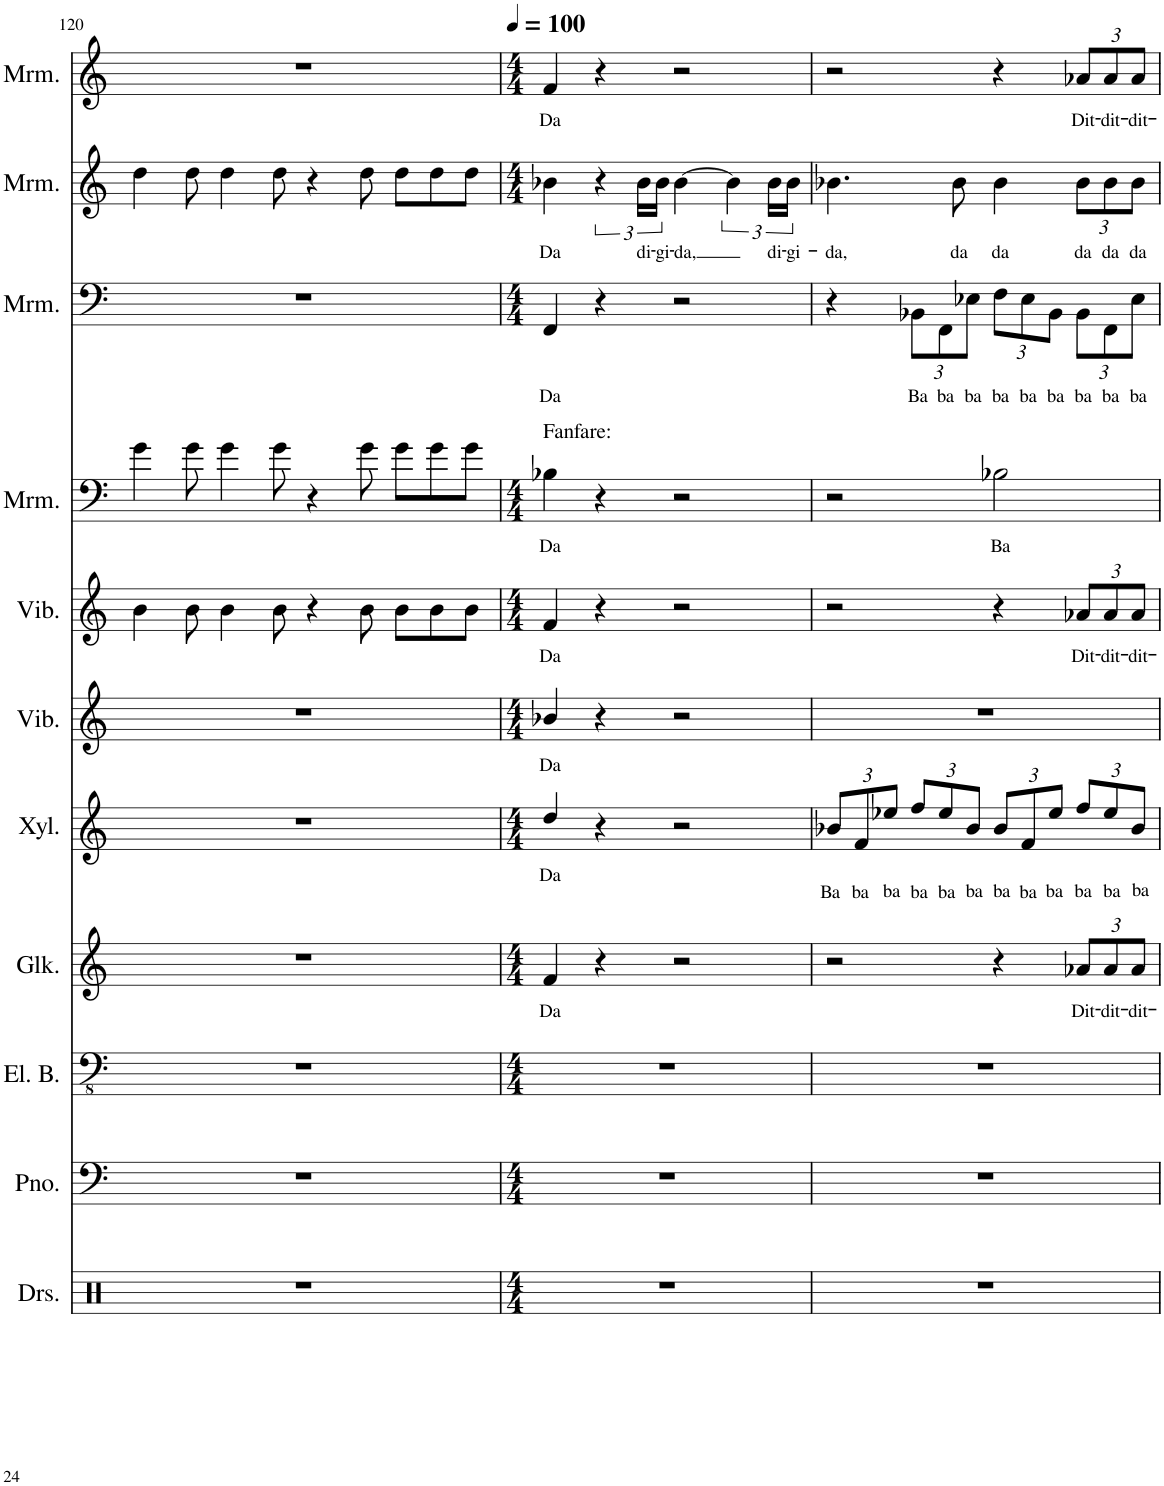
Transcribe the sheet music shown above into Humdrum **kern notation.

**kern	**kern	**kern	**kern	**text	**kern	**text	**kern	**text	**kern	**text	**kern	**text	**kern	**text	**kern	**text	**kern	**text
*part11	*part10	*part9	*part8	*part8	*part7	*part7	*part6	*part6	*part5	*part5	*part4	*part4	*part3	*part3	*part2	*part2	*part1	*part1
*staff11	*staff10	*staff9	*staff8	*staff8	*staff7	*staff7	*staff6	*staff6	*staff5	*staff5	*staff4	*staff4	*staff3	*staff3	*staff2	*staff2	*staff1	*staff1
*I"Drumset	*I"Piano	*I"Electric Bass	*I"Glockenspiel	*	*I"Xylophone	*	*I"Vibraphone	*	*I"Vibraphone	*	*I"Marimba	*	*I"Marimba	*	*I"Marimba	*	*I"Marimba	*
*I'Drs.	*I'Pno.	*I'El. B.	*I'Glk.	*	*I'Xyl.	*	*I'Vib.	*	*I'Vib.	*	*I'Mrm.	*	*I'Mrm.	*	*I'Mrm.	*	*I'Mrm.	*
!!LO:PB:g=z
*clefX	*clefF4	*clefFv4	*clefG2	*	*clefG2	*	*clefG2	*	*clefG2	*	*clefF4	*	*clefF4	*	*clefG2	*	*clefG2	*
*	*	*	*Trd-14c-24	*	*Trd-7c-12	*	*	*	*	*	*	*	*	*	*	*	*	*
*k[]	*k[]	*k[]	*k[]	*	*k[]	*	*k[]	*	*k[]	*	*k[]	*	*k[]	*	*k[]	*	*k[]	*
*M12/8	*M12/8	*M12/8	*M12/8	*	*M12/8	*	*M12/8	*	*M12/8	*	*M12/8	*	*M12/8	*	*M12/8	*	*M12/8	*
=120	=120	=120	=120	=120	=120	=120	=120	=120	=120	=120	=120	=120	=120	=120	=120	=120	=120	=120
1.r	1.r	1.r	1.r	.	1.r	.	1.r	.	4b\	.	4g\	.	1.r	.	4dd\	.	1.r	.
.	.	.	.	.	.	.	.	.	8b\	.	8g\	.	.	.	8dd\	.	.	.
.	.	.	.	.	.	.	.	.	4b\	.	4g\	.	.	.	4dd\	.	.	.
.	.	.	.	.	.	.	.	.	8b\	.	8g\	.	.	.	8dd\	.	.	.
.	.	.	.	.	.	.	.	.	4r	.	4r	.	.	.	4r	.	.	.
.	.	.	.	.	.	.	.	.	8b\	.	8g\	.	.	.	8dd\	.	.	.
.	.	.	.	.	.	.	.	.	8b\L	.	8g\L	.	.	.	8dd\L	.	.	.
.	.	.	.	.	.	.	.	.	8b\	.	8g\	.	.	.	8dd\	.	.	.
.	.	.	.	.	.	.	.	.	8b\J	.	8g\J	.	.	.	8dd\J	.	.	.
=121	=121	=121	=121	=121	=121	=121	=121	=121	=121	=121	=121	=121	=121	=121	=121	=121	=121	=121
*M4/4	*M4/4	*M4/4	*M4/4	*	*M4/4	*	*M4/4	*	*M4/4	*	*M4/4	*	*M4/4	*	*M4/4	*	*M4/4	*
*	*	*	*	*	*	*	*	*	*	*	*	*	*	*	*	*	*MM100	*
!	!	!	!	!	!	!	!	!	!	!	!LO:TX:a:t=Fanfare&colon;	!	!	!	!	!	!	!
!	!	!	!	!LO:LY:b	!	!LO:LY:b	!	!LO:LY:b	!	!LO:LY:b	!	!LO:LY:b	!	!LO:LY:b	!	!LO:LY:b	!	!LO:LY:b
1r	1r	1r	4f/	Da	4dd/	Da	4b-X/	Da	4f/	Da	4B-X\	Da	4FF/	Da	4b-X\	Da	4f/	Da
.	.	.	4r	.	4r	.	4r	.	4r	.	4r	.	4r	.	6r	.	4r	.
!	!	!	!	!	!	!	!	!	!	!	!	!	!	!	!	!LO:LY:b	!	!
.	.	.	.	.	.	.	.	.	.	.	.	.	.	.	24b-\LL	di-	.	.
!	!	!	!	!	!	!	!	!	!	!	!	!	!	!	!	!LO:LY:b	!	!
.	.	.	.	.	.	.	.	.	.	.	.	.	.	.	24b-\JJ	-gi-	.	.
!	!	!	!	!	!	!	!	!	!	!	!	!	!	!	!	!LO:LY:b	!	!
.	.	.	2r	.	2r	.	2r	.	2r	.	2r	.	2r	.	[4b-\	-da,	2r	.
.	.	.	.	.	.	.	.	.	.	.	.	.	.	.	6b-\]	.	.	.
!	!	!	!	!	!	!	!	!	!	!	!	!	!	!	!	!LO:LY:b	!	!
.	.	.	.	.	.	.	.	.	.	.	.	.	.	.	24b-\LL	di-	.	.
!	!	!	!	!	!	!	!	!	!	!	!	!	!	!	!	!LO:LY:b	!	!
.	.	.	.	.	.	.	.	.	.	.	.	.	.	.	24b-\JJ	-gi-	.	.
=122	=122	=122	=122	=122	=122	=122	=122	=122	=122	=122	=122	=122	=122	=122	=122	=122	=122	=122
*	*	*	*	*	*Xbrackettup	*	*	*	*	*	*	*	*	*	*	*	*	*
!	!	!	!	!	!	!LO:LY:b	!	!	!	!	!	!	!	!	!	!LO:LY:b	!	!
1r	1r	1r	2r	.	12b-X/L	Ba	1r	.	2r	.	2r	.	4r	.	4.b-X\	-da,	2r	.
!	!	!	!	!	!	!LO:LY:b	!	!	!	!	!	!	!	!	!	!	!	!
.	.	.	.	.	12f/	ba	.	.	.	.	.	.	.	.	.	.	.	.
!	!	!	!	!	!	!LO:LY:b	!	!	!	!	!	!	!	!	!	!	!	!
.	.	.	.	.	12ee-X/J	ba	.	.	.	.	.	.	.	.	.	.	.	.
!	!	!	!	!	!	!LO:LY:b	!	!	!	!	!	!	!	!	!	!	!	!
*	*	*	*	*	*	*	*	*	*	*	*	*	*Xbrackettup	*	*	*	*	*
!	!	!	!	!	!	!	!	!	!	!	!	!	!	!LO:LY:b	!	!	!	!
.	.	.	.	.	12ff/L	ba	.	.	.	.	.	.	12BB-X\L	Ba	.	.	.	.
!	!	!	!	!	!	!LO:LY:b	!	!	!	!	!	!	!	!LO:LY:b	!	!	!	!
.	.	.	.	.	12ee-/	ba	.	.	.	.	.	.	12FF\	ba	.	.	.	.
!	!	!	!	!	!	!	!	!	!	!	!	!	!	!	!	!LO:LY:b	!	!
.	.	.	.	.	.	.	.	.	.	.	.	.	.	.	8b-\	da	.	.
!	!	!	!	!	!	!LO:LY:b	!	!	!	!	!	!	!	!LO:LY:b	!	!	!	!
.	.	.	.	.	12b-/J	ba	.	.	.	.	.	.	12E-X\J	ba	.	.	.	.
!	!	!	!	!	!	!LO:LY:b	!	!	!	!	!	!LO:LY:b	!	!LO:LY:b	!	!LO:LY:b	!	!
.	.	.	4r	.	12b-/L	ba	.	.	4r	.	2B-X\	Ba	12F\L	ba	4b-\	da	4r	.
!	!	!	!	!	!	!LO:LY:b	!	!	!	!	!	!	!	!LO:LY:b	!	!	!	!
.	.	.	.	.	12f/	ba	.	.	.	.	.	.	12E-\	ba	.	.	.	.
!	!	!	!	!	!	!LO:LY:b	!	!	!	!	!	!	!	!LO:LY:b	!	!	!	!
.	.	.	.	.	12ee-/J	ba	.	.	.	.	.	.	12BB-\J	ba	.	.	.	.
*	*	*	*Xbrackettup	*	*	*	*	*	*	*	*	*	*	*	*	*	*	*
!	!	!	!	!LO:LY:b	!	!LO:LY:b	!	!	!	!	!	!	!	!	!	!	!	!
*	*	*	*	*	*	*	*	*	*Xbrackettup	*	*	*	*	*	*	*	*	*
!	!	!	!	!	!	!	!	!	!	!LO:LY:b	!	!	!	!LO:LY:b	!	!	!	!
*	*	*	*	*	*	*	*	*	*	*	*	*	*	*	*Xbrackettup	*	*	*
!	!	!	!	!	!	!	!	!	!	!	!	!	!	!	!	!LO:LY:b	!	!
*	*	*	*	*	*	*	*	*	*	*	*	*	*	*	*	*	*Xbrackettup	*
!	!	!	!	!	!	!	!	!	!	!	!	!	!	!	!	!	!	!LO:LY:b
.	.	.	12a-X/L	Dit-	12ff/L	ba	.	.	12a-X/L	Dit-	.	.	12BB-\L	ba	12b-\L	da	12a-X/L	Dit-
!	!	!	!	!LO:LY:b	!	!LO:LY:b	!	!	!	!LO:LY:b	!	!	!	!LO:LY:b	!	!LO:LY:b	!	!LO:LY:b
.	.	.	12a-/	-dit-	12ee-/	ba	.	.	12a-/	-dit-	.	.	12FF\	ba	12b-\	da	12a-/	-dit-
!	!	!	!	!LO:LY:b	!	!LO:LY:b	!	!	!	!LO:LY:b	!	!	!	!LO:LY:b	!	!LO:LY:b	!	!LO:LY:b
.	.	.	12a-/J	-dit-	12b-/J	ba	.	.	12a-/J	-dit-	.	.	12E-\J	ba	12b-\J	da	12a-/J	-dit-
=	=	=	=	=	=	=	=	=	=	=	=	=	=	=	=	=	=	=
*-	*-	*-	*-	*-	*-	*-	*-	*-	*-	*-	*-	*-	*-	*-	*-	*-	*-	*-
